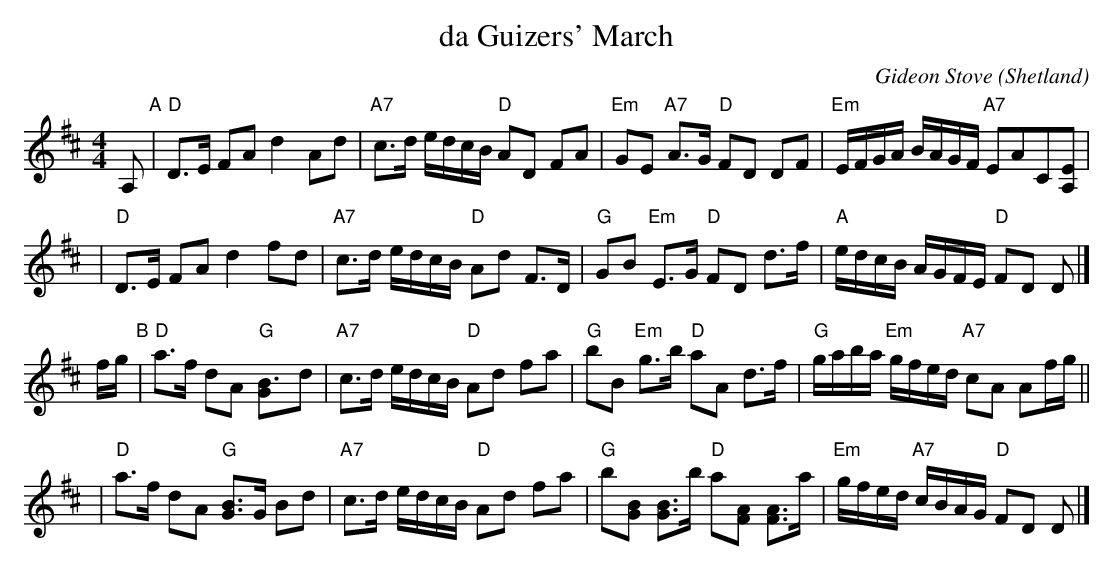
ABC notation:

X:1
T: da Guizers' March
C: Gideon Stove
O: Shetland
M: 4/4
L: 1/8
K: D
 A, \
"A"\
| "D"D>E FA d2 Ad | "A7"c>d e/d/c/B/ "D"AD FA \
| "Em"GE "A7"A>G "D"FD DF | "Em"E/F/G/A/ B/A/G/F/ "A7"EAC[EA,] |
| "D"D>E FA d2 fd | "A7"c>d e/d/c/B/ "D"Ad F>D \
| "G"GB "Em"E>G "D"FD d>f | "A"e/d/c/B/ A/G/F/E/  "D"FD D |]
 f/g/ \
"B"\
| "D"a>f dA "G"[B3G]d | "A7"c>d e/d/c/B/ "D"Ad fa \
| "G"bB "Em"g>b "D"aA d>f | "G"g/a/b/a/ "Em"g/f/e/d/ "A7"cA Af/g/ ||
| "D"a>f dA "G"[BG]>G Bd | "A7"c>d e/d/c/B/ "D"Ad fa \
| "G"b[BG] [BG]>b "D"a[AF] [AF]>a | "Em"g/f/e/d/ "A7"c/B/A/G/ "D"FD D |]
